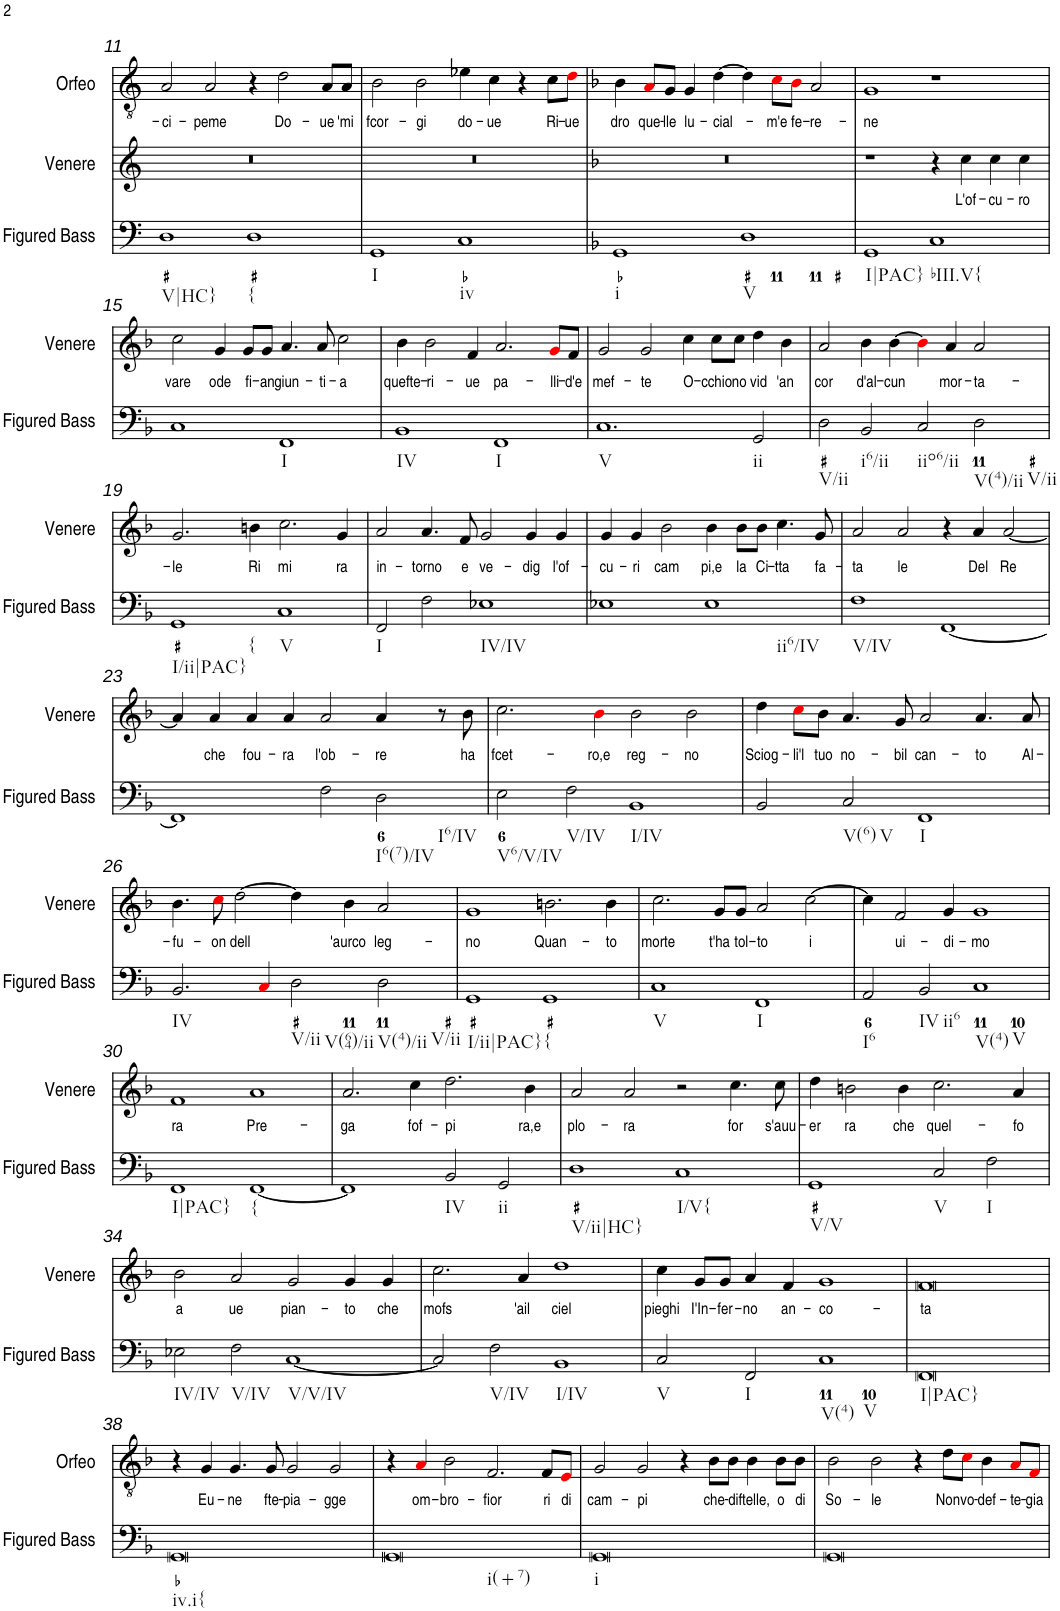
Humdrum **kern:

**kern	**kern	**text	**kern	**text
*part3	*part2	*part2	*part1	*part1
*staff3	*staff2	*staff2	*staff1	*staff1
*I"Figured Bass	*I"Venere	*	*I"Orfeo	*
*I'Figured Bass	*I'Venere	*	*I'Orfeo	*
!!LO:PB:g=z
*clefF4	*clefG2	*	*clefGv2	*
*k[]	*k[]	*	*k[]	*
*M4/2	*M4/2	*	*M4/2	*
=11	=11	=11	=11	=11
!LO:TX:b:t=V|HC}	!	!	!	!
!	!	!	!	!LO:LY:b
1D	0r	.	2A/	-ci-
!	!	!	!	!LO:LY:b
.	.	.	2A/	-peme
!LO:TX:b:t={	!	!	!	!
1D	.	.	4r	.
!	!	!	!	!LO:LY:b
.	.	.	2d\	Do-
!	!	!	!	!LO:LY:b
.	.	.	8A/L	-ue
!	!	!	!	!LO:LY:b
.	.	.	8A/J	'mi
=12	=12	=12	=12	=12
!LO:TX:b:t=I	!	!	!	!
!	!	!	!	!LO:LY:b
1GG	0r	.	2B\	fcor-
!	!	!	!	!LO:LY:b
.	.	.	2B\	-gi
!LO:TX:b:t=iv	!	!	!	!
!	!	!	!	!LO:LY:b
1C	.	.	4e-X\	do-
!	!	!	!	!LO:LY:b
.	.	.	4c\	-ue
.	.	.	4r	.
!	!	!	!	!LO:LY:b
.	.	.	8c\L	Ri-
!	!	!	!	!LO:LY:b
.	.	.	8di\J	-ue
=13	=13	=13	=13	=13
*k[b-]	*k[b-]	*	*k[b-]	*
!LO:TX:b:t=i	!	!	!	!
!	!	!	!	!LO:LY:b
1GG	0r	.	4B-\	dro
!	!	!	!	!LO:LY:b
.	.	.	8Ai/L	que-
!	!	!	!	!LO:LY:b
.	.	.	8G/J	-lle
!	!	!	!	!LO:LY:b
.	.	.	4G/	lu-
!	!	!	!	!LO:LY:b
.	.	.	[4d\	-cial-
!LO:TX:b:t=V	!	!	!	!
1D	.	.	4d\]	.
!	!	!	!	!LO:LY:b
.	.	.	8ci\L	-m'e
!	!	!	!	!LO:LY:b
.	.	.	8B-i\J	fe-
!	!	!	!	!LO:LY:b
.	.	.	2A/	-re-
=14	=14	=14	=14	=14
!LO:TX:b:t=I|PAC}	!	!	!	!
!	!	!	!	!LO:LY:b
1GG	1r	.	1G	-ne
!LO:TX:b:t=bIII.V{	!	!	!	!
1C	4r	.	1r	.
!	!	!LO:LY:b	!	!
.	4cc\	L'of-	.	.
!	!	!LO:LY:b	!	!
.	4cc\	-cu-	.	.
!	!	!LO:LY:b	!	!
.	4cc\	-ro	.	.
!!LO:LB:g=z
=15	=15	=15	=15	=15
!	!	!LO:LY:b	!	!
1C	2cc\	vare	0r	.
!	!	!LO:LY:b	!	!
.	4g/	ode	.	.
!	!	!LO:LY:b	!	!
.	8g/L	fi-	.	.
!	!	!LO:LY:b	!	!
.	8g/J	-an	.	.
!LO:TX:b:t=I	!	!	!	!
!	!	!LO:LY:b	!	!
1FF	4.a/	giun-	.	.
!	!	!LO:LY:b	!	!
.	8a/	-ti-	.	.
!	!	!LO:LY:b	!	!
.	2cc\	-a	.	.
=16	=16	=16	=16	=16
!LO:TX:b:t=IV	!	!	!	!
!	!	!LO:LY:b	!	!
1BB-	4b-\	quefte-	0r	.
!	!	!LO:LY:b	!	!
.	2b-\	-ri-	.	.
!	!	!LO:LY:b	!	!
.	4f/	-ue	.	.
!LO:TX:b:t=I	!	!	!	!
!	!	!LO:LY:b	!	!
1FF	2.a/	pa-	.	.
!	!	!LO:LY:b	!	!
.	8gi/L	-lli-	.	.
!	!	!LO:LY:b	!	!
.	8f/J	-d'e	.	.
=17	=17	=17	=17	=17
!LO:TX:b:t=V	!	!	!	!
!	!	!LO:LY:b	!	!
1.C	2g/	mef-	0r	.
!	!	!LO:LY:b	!	!
.	2g/	-te	.	.
!	!	!LO:LY:b	!	!
.	4cc\	O-	.	.
!	!	!LO:LY:b	!	!
.	8cc\L	-cchio	.	.
!	!	!LO:LY:b	!	!
.	8cc\J	no	.	.
!LO:TX:b:t=ii	!	!	!	!
!	!	!LO:LY:b	!	!
2GG/	4dd\	vid	.	.
!	!	!LO:LY:b	!	!
.	4b-\	'an	.	.
=18	=18	=18	=18	=18
!LO:TX:b:t=V/ii	!	!	!	!
!	!	!LO:LY:b	!	!
2D\	2a/	cor	0r	.
!LO:TX:b:t=i6/ii	!	!	!	!
!	!	!LO:LY:b	!	!
2BB-/	4b-\	d'al-	.	.
!	!	!LO:LY:b	!	!
.	[4b-\	-cun	.	.
!LO:TX:b:t=iio6/ii	!	!	!	!
2C/	4b-i\]	.	.	.
!	!	!LO:LY:b	!	!
.	4a/	mor-	.	.
!LO:TX:b:t=V(4)/ii	!	!	!	!
!LO:TX:b:t=V/ii	!	!	!	!
!	!	!LO:LY:b	!	!
2D\	2a/	-ta-	.	.
!!LO:LB:g=z
=19	=19	=19	=19	=19
!LO:TX:b:t=I/ii|PAC}	!	!	!	!
!LO:TX:b:t={	!	!	!	!
!	!	!LO:LY:b	!	!
1GG	2.g/	-le	0r	.
!	!	!LO:LY:b	!	!
.	4bn\	Ri	.	.
!LO:TX:b:t=V	!	!	!	!
!	!	!LO:LY:b	!	!
1C	2.cc\	mi	.	.
!	!	!LO:LY:b	!	!
.	4g/	ra	.	.
=20	=20	=20	=20	=20
!LO:TX:b:t=I	!	!	!	!
!	!	!LO:LY:b	!	!
2FF/	2a/	in-	0r	.
!	!	!LO:LY:b	!	!
2F\	4.a/	-torno	.	.
!	!	!LO:LY:b	!	!
.	8f/	e	.	.
!LO:TX:b:t=IV/IV	!	!	!	!
!	!	!LO:LY:b	!	!
1E-X	2g/	ve-	.	.
!	!	!LO:LY:b	!	!
.	4g/	-dig	.	.
!	!	!LO:LY:b	!	!
.	4g/	l'of-	.	.
=21	=21	=21	=21	=21
!	!	!LO:LY:b	!	!
1E-X	4g/	-cu-	0r	.
!	!	!LO:LY:b	!	!
.	4g/	-ri	.	.
!	!	!LO:LY:b	!	!
.	2b-\	cam	.	.
!LO:TX:b:t=ii6/IV	!	!	!	!
!	!	!LO:LY:b	!	!
1E-	4b-\	pi,e	.	.
!	!	!LO:LY:b	!	!
.	8b-\L	la	.	.
!	!	!LO:LY:b	!	!
.	8b-\J	Ci-	.	.
!	!	!LO:LY:b	!	!
.	4.cc\	-tta	.	.
!	!	!LO:LY:b	!	!
.	8g/	fa-	.	.
=22	=22	=22	=22	=22
!LO:TX:b:t=V/IV	!	!	!	!
!	!	!LO:LY:b	!	!
1F	2a/	-ta	0r	.
!	!	!LO:LY:b	!	!
.	2a/	le	.	.
[1FF	4r	.	.	.
!	!	!LO:LY:b	!	!
.	4a/	Del	.	.
!	!	!LO:LY:b	!	!
.	[2a/	Re	.	.
!!LO:LB:g=z
=23	=23	=23	=23	=23
1FF]	4a/]	.	0r	.
!	!	!LO:LY:b	!	!
.	4a/	che	.	.
!	!	!LO:LY:b	!	!
.	4a/	fou-	.	.
!	!	!LO:LY:b	!	!
.	4a/	-ra	.	.
!	!	!LO:LY:b	!	!
2F\	2a/	l'ob-	.	.
!LO:TX:b:t=I6(7)/IV	!	!	!	!
!LO:TX:b:t=I6/IV	!	!	!	!
!	!	!LO:LY:b	!	!
2D\	4a/	-re	.	.
.	8r	.	.	.
!	!	!LO:LY:b	!	!
.	8b-\	ha	.	.
=24	=24	=24	=24	=24
!LO:TX:b:t=V6/V/IV	!	!	!	!
!	!	!LO:LY:b	!	!
2E\	2.cc\	fcet-	0r	.
!LO:TX:b:t=V/IV	!	!	!	!
2F\	.	.	.	.
!	!	!LO:LY:b	!	!
.	4b-i\	-ro,e	.	.
!LO:TX:b:t=I/IV	!	!	!	!
!	!	!LO:LY:b	!	!
1BB-	2b-\	reg-	.	.
!	!	!LO:LY:b	!	!
.	2b-\	-no	.	.
=25	=25	=25	=25	=25
!	!	!LO:LY:b	!	!
2BB-/	4dd\	Sciog-	0r	.
!	!	!LO:LY:b	!	!
.	8cci\L	-li'l	.	.
!	!	!LO:LY:b	!	!
.	8b-\J	tuo	.	.
!LO:TX:b:t=V(6)	!	!	!	!
!LO:TX:b:t=V	!	!	!	!
!	!	!LO:LY:b	!	!
2C/	4.a/	no-	.	.
!	!	!LO:LY:b	!	!
.	8g/	-bil	.	.
!LO:TX:b:t=I	!	!	!	!
!	!	!LO:LY:b	!	!
1FF	2a/	can-	.	.
!	!	!LO:LY:b	!	!
.	4.a/	-to	.	.
!	!	!LO:LY:b	!	!
.	8a/	Al-	.	.
!!LO:LB:g=z
=26	=26	=26	=26	=26
!LO:TX:b:t=IV	!	!	!	!
!	!	!LO:LY:b	!	!
2.BB-/	4.b-\	-fu-	0r	.
!	!	!LO:LY:b	!	!
.	8cci\	-on	.	.
!	!	!LO:LY:b	!	!
.	[2dd\	dell	.	.
4Ci/	.	.	.	.
!LO:TX:b:t=V/ii	!	!	!	!
!LO:TX:b:t=V(64)/ii	!	!	!	!
2D\	4dd\]	.	.	.
!	!	!LO:LY:b	!	!
.	4b-\	'aurco	.	.
!LO:TX:b:t=V(4)/ii	!	!	!	!
!LO:TX:b:t=V/ii	!	!	!	!
!	!	!LO:LY:b	!	!
2D\	2a/	leg-	.	.
=27	=27	=27	=27	=27
!LO:TX:b:t=I/ii|PAC}	!	!	!	!
!	!	!LO:LY:b	!	!
1GG	1g	-no	0r	.
!LO:TX:b:t={	!	!	!	!
!	!	!LO:LY:b	!	!
1GG	2.bn\	Quan-	.	.
!	!	!LO:LY:b	!	!
.	4b\	-to	.	.
=28	=28	=28	=28	=28
!LO:TX:b:t=V	!	!	!	!
!	!	!LO:LY:b	!	!
1C	2.cc\	morte	0r	.
!	!	!LO:LY:b	!	!
.	8g/L	t'ha	.	.
!	!	!LO:LY:b	!	!
.	8g/J	tol-	.	.
!LO:TX:b:t=I	!	!	!	!
!	!	!LO:LY:b	!	!
1FF	2a/	-to	.	.
!	!	!LO:LY:b	!	!
.	[2cc\	i	.	.
=29	=29	=29	=29	=29
!LO:TX:b:t=I6	!	!	!	!
2AA/	4cc\]	.	0r	.
!	!	!LO:LY:b	!	!
.	2f/	ui-	.	.
!LO:TX:b:t=IV	!	!	!	!
!LO:TX:b:t=ii6	!	!	!	!
2BB-/	.	.	.	.
!	!	!LO:LY:b	!	!
.	4g/	-di-	.	.
!LO:TX:b:t=V(4)	!	!	!	!
!LO:TX:b:t=V	!	!	!	!
!	!	!LO:LY:b	!	!
1C	1g	-mo	.	.
!!LO:LB:g=z
=30	=30	=30	=30	=30
!LO:TX:b:t=I|PAC}	!	!	!	!
!	!	!LO:LY:b	!	!
1FF	1f	ra	0r	.
!LO:TX:b:t={	!	!	!	!
!	!	!LO:LY:b	!	!
[1FF	1a	Pre-	.	.
=31	=31	=31	=31	=31
!	!	!LO:LY:b	!	!
1FF]	2.a/	-ga	0r	.
!	!	!LO:LY:b	!	!
.	4cc\	fof-	.	.
!LO:TX:b:t=IV	!	!	!	!
!	!	!LO:LY:b	!	!
2BB-/	2.dd\	-pi	.	.
!LO:TX:b:t=ii	!	!	!	!
2GG/	.	.	.	.
!	!	!LO:LY:b	!	!
.	4b-\	ra,e	.	.
=32	=32	=32	=32	=32
!LO:TX:b:t=V/ii|HC}	!	!	!	!
!	!	!LO:LY:b	!	!
1D	2a/	plo-	0r	.
!	!	!LO:LY:b	!	!
.	2a/	-ra	.	.
!LO:TX:b:t=I/V{	!	!	!	!
1C	2r	.	.	.
!	!	!LO:LY:b	!	!
.	4.cc\	for	.	.
!	!	!LO:LY:b	!	!
.	8cc\	s'auu-	.	.
=33	=33	=33	=33	=33
!LO:TX:b:t=V/V	!	!	!	!
!	!	!LO:LY:b	!	!
1GG	4dd\	-er	0r	.
!	!	!LO:LY:b	!	!
.	2bn\	ra	.	.
!	!	!LO:LY:b	!	!
.	4b\	che	.	.
!LO:TX:b:t=V	!	!	!	!
!	!	!LO:LY:b	!	!
2C/	2.cc\	quel-	.	.
!LO:TX:b:t=I	!	!	!	!
2F\	.	.	.	.
!	!	!LO:LY:b	!	!
.	4a/	-fo	.	.
!!LO:LB:g=z
=34	=34	=34	=34	=34
!LO:TX:b:t=IV/IV	!	!	!	!
!	!	!LO:LY:b	!	!
2E-X\	2b-\	a	0r	.
!LO:TX:b:t=V/IV	!	!	!	!
!	!	!LO:LY:b	!	!
2F\	2a/	ue	.	.
!LO:TX:b:t=V/V/IV	!	!	!	!
!	!	!LO:LY:b	!	!
[1C	2g/	pian-	.	.
!	!	!LO:LY:b	!	!
.	4g/	-to	.	.
!	!	!LO:LY:b	!	!
.	4g/	che	.	.
=35	=35	=35	=35	=35
!	!	!LO:LY:b	!	!
2C/]	2.cc\	mofs	0r	.
!LO:TX:b:t=V/IV	!	!	!	!
2F\	.	.	.	.
!	!	!LO:LY:b	!	!
.	4a/	'ail	.	.
!LO:TX:b:t=I/IV	!	!	!	!
!	!	!LO:LY:b	!	!
1BB-	1dd	ciel	.	.
=36	=36	=36	=36	=36
!LO:TX:b:t=V	!	!	!	!
!	!	!LO:LY:b	!	!
2C/	4cc\	pieghi	0r	.
!	!	!LO:LY:b	!	!
.	8g/L	I'In-	.	.
!	!	!LO:LY:b	!	!
.	8g/J	-fer-	.	.
!LO:TX:b:t=I	!	!	!	!
!	!	!LO:LY:b	!	!
2FF/	4a/	-no	.	.
!	!	!LO:LY:b	!	!
.	4f/	an-	.	.
!LO:TX:b:t=V(4)	!	!	!	!
!LO:TX:b:t=V	!	!	!	!
!	!	!LO:LY:b	!	!
1C	1g	-co-	.	.
=37	=37	=37	=37	=37
!LO:TX:b:t=I|PAC}	!	!	!	!
!	!	!LO:LY:b	!	!
0FF	0f	-ta	0r	.
!!LO:LB:g=z
=38	=38	=38	=38	=38
!LO:TX:b:t=iv.i{	!	!	!	!
0GG	0r	.	4r	.
!	!	!	!	!LO:LY:b
.	.	.	4G/	Eu-
!	!	!	!	!LO:LY:b
.	.	.	4.G/	-ne
!	!	!	!	!LO:LY:b
.	.	.	8G/	fte-
!	!	!	!	!LO:LY:b
.	.	.	2G/	-pia-
!	!	!	!	!LO:LY:b
.	.	.	2G/	-gge
=39	=39	=39	=39	=39
!LO:TX:b:t=i(+7)	!	!	!	!
0GG	0r	.	4r	.
!	!	!	!	!LO:LY:b
.	.	.	4Ai/	om-
!	!	!	!	!LO:LY:b
.	.	.	2B-\	-bro-
!	!	!	!	!LO:LY:b
.	.	.	2.F/	-fior
!	!	!	!	!LO:LY:b
.	.	.	8F/L	ri
!	!	!	!	!LO:LY:b
.	.	.	8Ei/J	di
=40	=40	=40	=40	=40
!LO:TX:b:t=i	!	!	!	!
!	!	!	!	!LO:LY:b
0GG	0r	.	2G/	cam-
!	!	!	!	!LO:LY:b
.	.	.	2G/	-pi
.	.	.	4r	.
!	!	!	!	!LO:LY:b
.	.	.	8B-\L	che-
!	!	!	!	!LO:LY:b
.	.	.	8B-\J	-di
!	!	!	!	!LO:LY:b
.	.	.	4B-\	ftelle,
!	!	!	!	!LO:LY:b
.	.	.	8B-\L	o
!	!	!	!	!LO:LY:b
.	.	.	8B-\J	di
=41	=41	=41	=41	=41
!	!	!	!	!LO:LY:b
0GG	0r	.	2B-\	So-
!	!	!	!	!LO:LY:b
.	.	.	2B-\	-le
.	.	.	4r	.
!	!	!	!	!LO:LY:b
.	.	.	8d\L	Non
!	!	!	!	!LO:LY:b
.	.	.	8ci\J	vo-
!	!	!	!	!LO:LY:b
.	.	.	4B-\	-def-
!	!	!	!	!LO:LY:b
.	.	.	8Ai/L	-te-
!	!	!	!	!LO:LY:b
.	.	.	8Fi/J	-gia
=	=	=	=	=
*-	*-	*-	*-	*-
